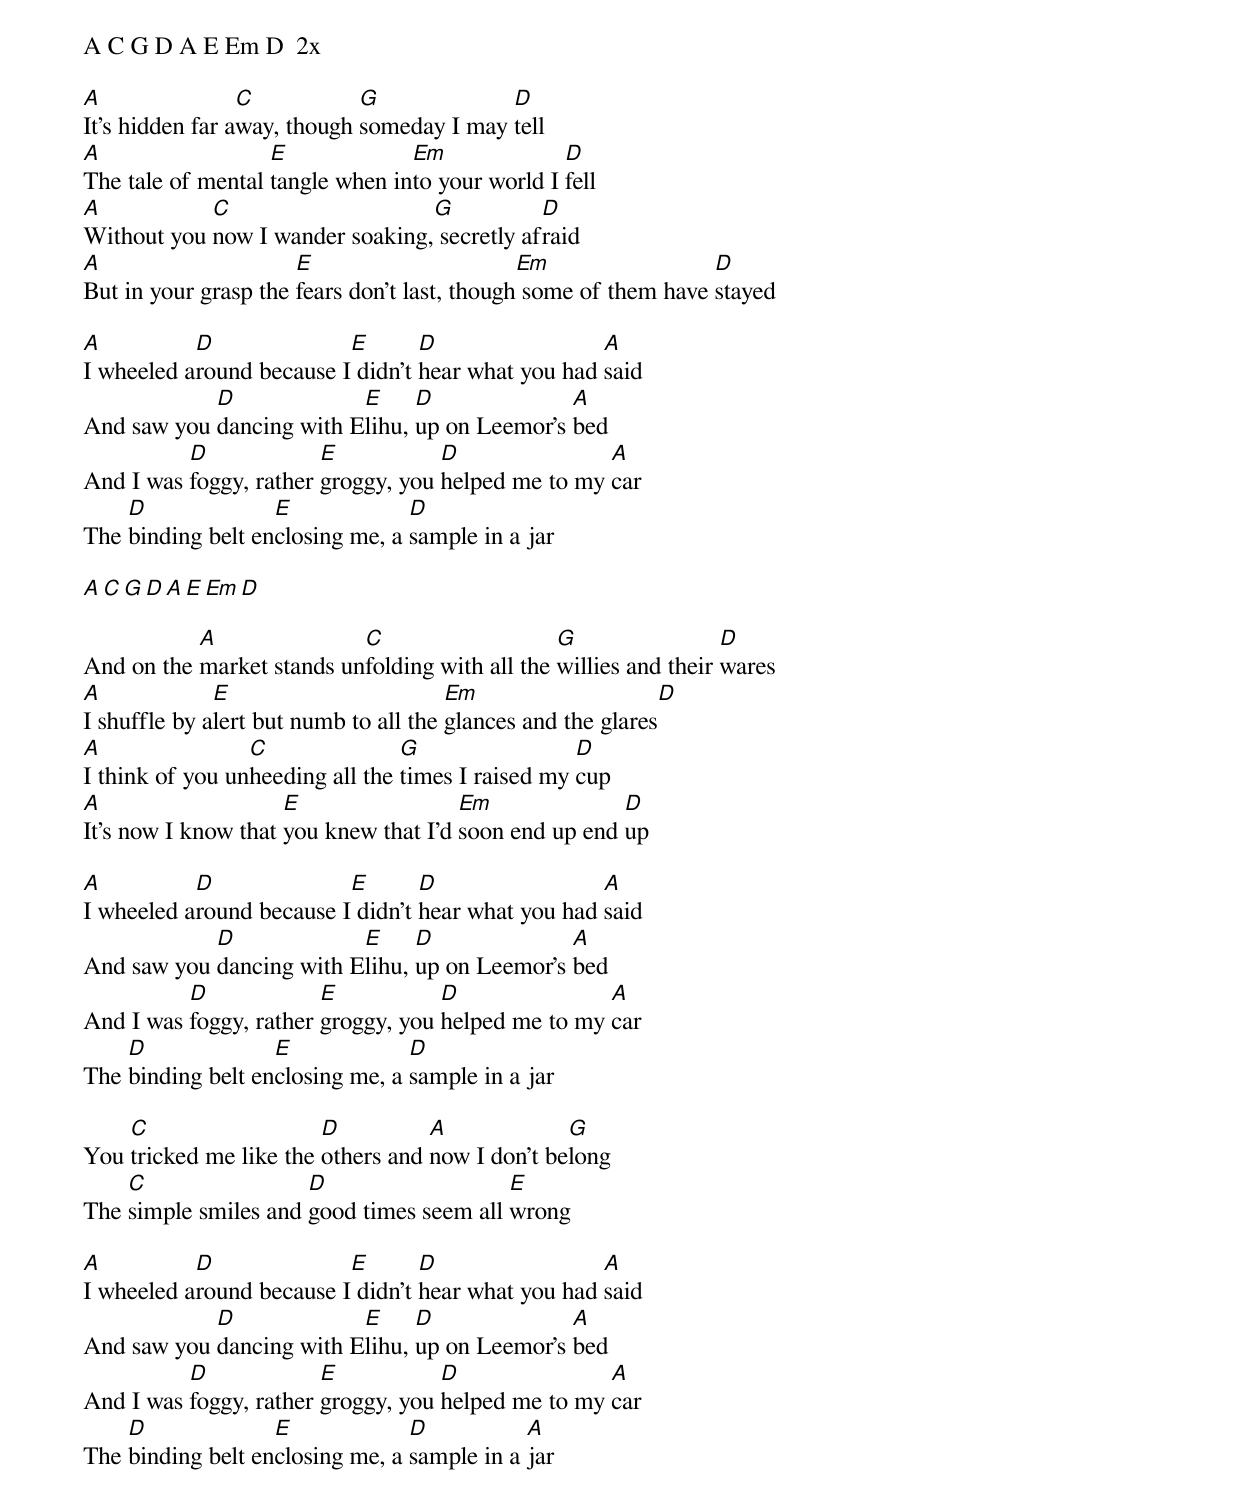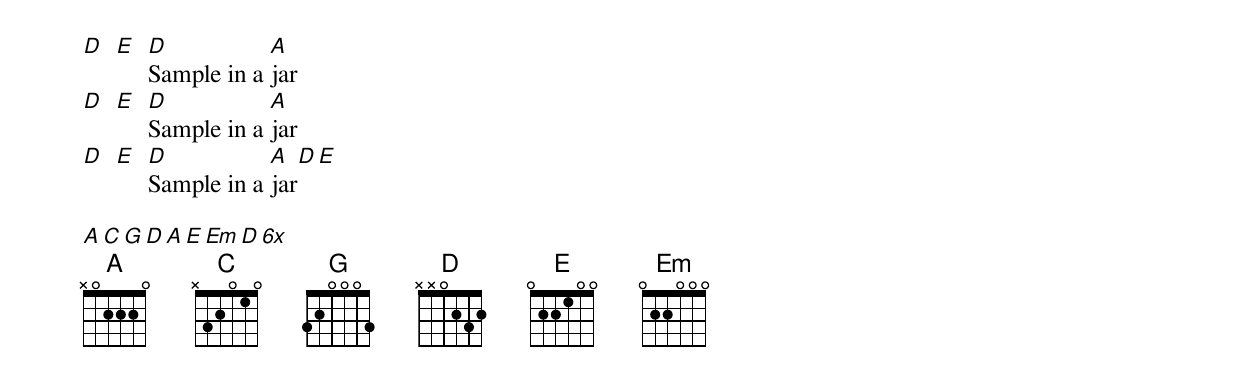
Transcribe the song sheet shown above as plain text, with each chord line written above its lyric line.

A C G D A E Em D  2x

A                C           G             D
It's hidden far away, though someday I may tell
A                  E             Em              D
The tale of mental tangle when into your world I fell
A           C                    G           D
Without you now I wander soaking, secretly afraid
A                     E                       Em                 D
But in your grasp the fears don't last, though some of them have stayed

A          D              E       D                 A
I wheeled around because I didn't hear what you had said
            D             E     D              A
And saw you dancing with Elihu, up on Leemor's bed
          D             E           D               A
And I was foggy, rather groggy, you helped me to my car
    D              E             D
The binding belt enclosing me, a sample in a jar

A C G D A E Em D

           A               C                    G                 D
And on the market stands unfolding with all the willies and their wares
A             E                        Em                    D
I shuffle by alert but numb to all the glances and the glares
A                C               G                 D
I think of you unheeding all the times I raised my cup
A                    E                 Em              D
It's now I know that you knew that I'd soon end up end up

A          D              E       D                 A
I wheeled around because I didn't hear what you had said
            D             E     D              A
And saw you dancing with Elihu, up on Leemor's bed
          D             E           D               A
And I was foggy, rather groggy, you helped me to my car
    D              E             D
The binding belt enclosing me, a sample in a jar

    C                   D          A             G
You tricked me like the others and now I don't belong
    C                 D                   E
The simple smiles and good times seem all wrong

A          D              E       D                 A
I wheeled around because I didn't hear what you had said
            D             E     D              A
And saw you dancing with Elihu, up on Leemor's bed
          D             E           D               A
And I was foggy, rather groggy, you helped me to my car
    D              E             D           A
The binding belt enclosing me, a sample in a jar

D E D           A
    Sample in a jar
D E D           A
    Sample in a jar
D E D           A  D E
    Sample in a jar

A C G D A E Em D  6x
